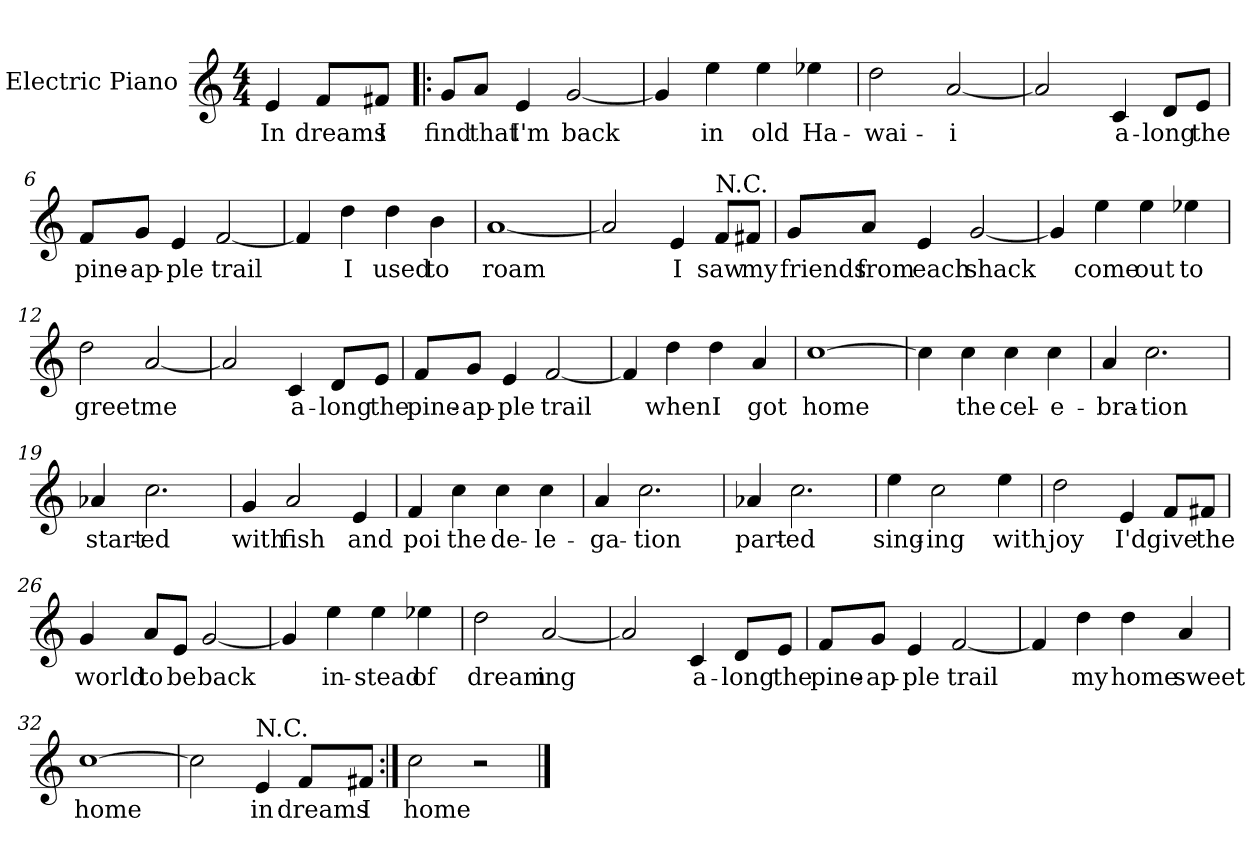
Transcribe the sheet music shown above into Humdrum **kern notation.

**kern	**text
*part1	*part1
*staff1	*staff1
*I"Electric Piano	*
*I'E.Pno	*
*clefG2	*
*k[]	*
*C:	*
*M4/4	*
=1	=1
4e/	In
8f/L	dreams
8f#X/J	I
=2!|:	=2!|:
8g/L	find
8a/J	that
4e/	I'm
[2g/	back
=3	=3
4g/]	.
4ee\	in
4ee\	old
4ee-X\	Ha-
=4	=4
2dd\	-wai-
[2a/	-i
!!LO:LB:g=z
=5	=5
2a/]	.
4c/	a-
8d/L	-long
8e/J	the
=6	=6
8f/L	pine-
8g/J	-ap-
4e/	-ple
[2f/	trail
=7	=7
4f/]	.
4dd\	I
4dd\	used
4b\	to
=8	=8
[1a	roam
=9	=9
2a/]	.
4e/	I
!LO:TX:a:t=N.C.	!
8f/L	saw
8f#X/J	my
!!LO:LB:g=z
=10	=10
8g/L	friends
8a/J	from
4e/	each
[2g/	shack
=11	=11
4g/]	.
4ee\	come
4ee\	out
4ee-X\	to
=12	=12
2dd\	greet
[2a/	me
=13	=13
2a/]	.
4c/	a-
8d/L	-long
8e/J	the
!!LO:LB:g=z
=14	=14
8f/L	pine-
8g/J	-ap-
4e/	-ple
[2f/	trail
=15	=15
4f/]	.
4dd\	when
4dd\	I
4a/	got
=16	=16
[1cc	home
=17	=17
4cc\]	.
4cc\	the
4cc\	cel-
4cc\	-e-
=18	=18
4a/	-bra-
2.cc\	-tion
=19	=19
4a-X/	start-
2.cc\	-ed
!!LO:LB:g=z
=20	=20
4g/	with
2a/	fish
4e/	and
=21	=21
4f/	poi
4cc\	the
4cc\	de-
4cc\	-le-
=22	=22
4a/	ga-
2.cc\	-tion
=23	=23
4a-X/	part-
2.cc\	-ed
=24	=24
4ee\	sing-
2cc\	-ing
4ee\	with
=25	=25
2dd\	joy
4e/	I'd
8f/L	give
8f#X/J	the
!!LO:LB:g=z
=26	=26
4g/	world
8a/L	to
8e/J	be
[2g/	back
=27	=27
4g/]	.
4ee\	in-
4ee\	-stead
4ee-X\	of
=28	=28
2dd\	dream
[2a/	ing
=29	=29
2a/]	.
4c/	a-
8d/L	-long
8e/J	the
=30	=30
8f/L	pine-
8g/J	-ap-
4e/	-ple
[2f/	trail
!!LO:LB:g=z
=31	=31
4f/]	.
4dd\	my
4dd\	home
4a/	sweet
=32	=32
[1cc	home
=33	=33
2cc\]	.
!LO:TX:a:t=N.C.	!
4e/	in
8f/L	dreams
8f#X/J	I
=34:|!	=34:|!
2cc\	home
2r	.
==	==
*-	*-
